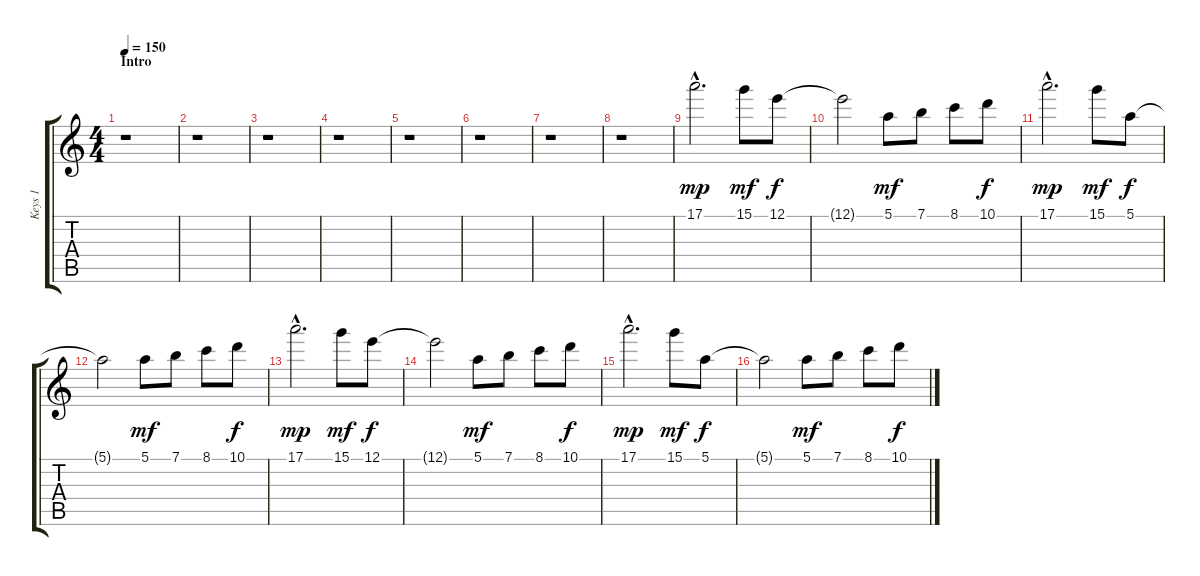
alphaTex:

\track ("Keys 1" "Keys 1") {instrument synthbass1}
\staff {score tabs}
\tuning (E4 B3 G3 D3 A2 E2) {hide}
\ts (4 4)
\section ("" "Intro")
\tempo 150
\tempo 100
\tempo 150
\clef g2
\ks c
r.1{dy mp instrument synthbass1} |
r.1 |
r.1 |
r.1 |
r.1 |
r.1 |
r.1 |
r.1 |
17.1{hac}.2{d instrument stringensemble1} 15.1.8{dy mf} 12.1.8{dy f} |
12.1{t}.2 5.1.8{dy mf} 7.1.8 8.1.8 10.1.8{dy f} |
17.1{hac}.2{d dy mp} 15.1.8{dy mf} 5.1.8{dy f} |
5.1{t}.2 5.1.8{dy mf} 7.1.8 8.1.8 10.1.8{dy f} |
17.1{hac}.2{d dy mp} 15.1.8{dy mf} 12.1.8{dy f} |
12.1{t}.2 5.1.8{dy mf} 7.1.8 8.1.8 10.1.8{dy f} |
17.1{hac}.2{d dy mp} 15.1.8{dy mf} 5.1.8{dy f} |
5.1{t}.2 5.1.8{dy mf} 7.1.8 8.1.8 10.1.8{dy f}
